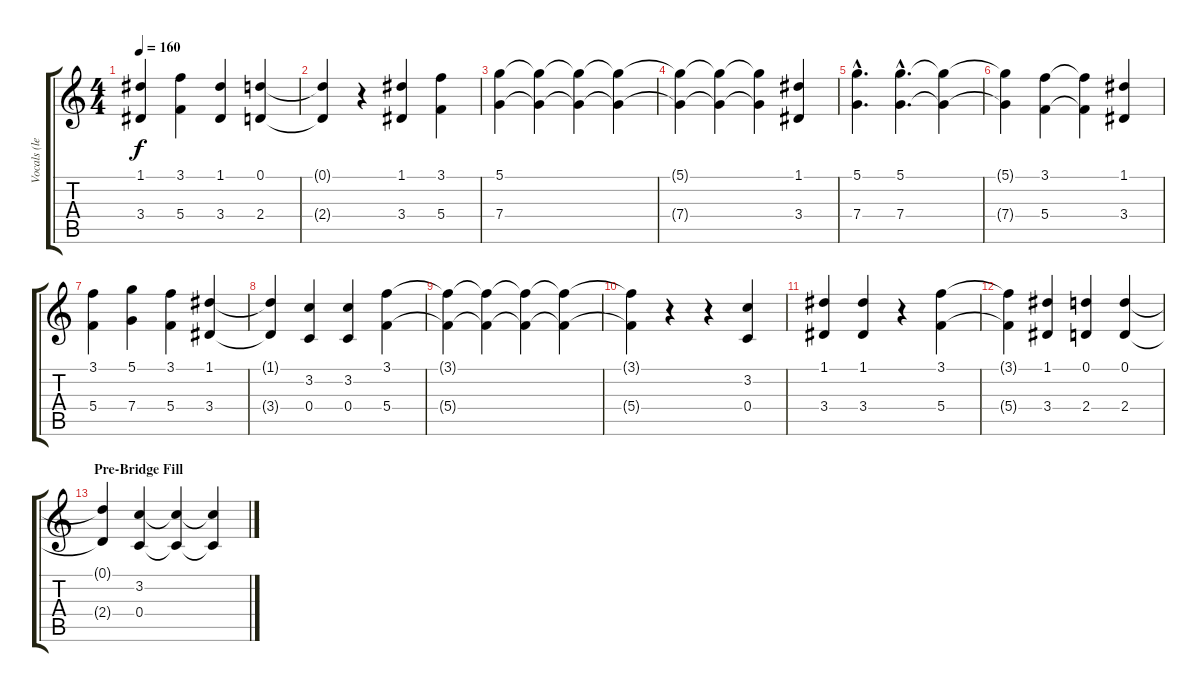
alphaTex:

\track ("Vocals (lead)" "Vocals (le") {instrument stringensemble1}
\staff {score tabs}
\tuning (D5 A4 F4 C4 G3 C3) {hide}
\ts (4 4)
\tempo 160
\clef g2
\ks c
(1.1 3.4).4{dy f} (3.1 5.4).4 (1.1 3.4).4 (0.1 2.4).4 |
(0.1{t} 2.4{t}).4 r.4 (1.1 3.4).4 (3.1 5.4).4 |
(5.1 7.4).4 (5.1{t} 7.4{t}).4 (5.1{t} 7.4{t}).4 (5.1{t} 7.4{t}).4 |
(5.1{t} 7.4{t}).4 (5.1{t} 7.4{t}).4 (5.1{t} 7.4{t}).4 (1.1 3.4).4 |
(5.1{hac} 7.4{hac}).4{d} (5.1{hac} 7.4{hac}).4{d} (5.1{t} 7.4{t}).4 |
(5.1{t} 7.4{t}).4 (3.1 5.4).4 (3.1{t} 5.4{t}).4 (1.1 3.4).4 |
(3.1 5.4).4 (5.1 7.4).4 (3.1 5.4).4 (1.1 3.4).4 |
(1.1{t} 3.4{t}).4 (3.2 0.4).4 (3.2 0.4).4 (3.1 5.4).4 |
(3.1{t} 5.4{t}).4 (3.1{t} 5.4{t}).4 (3.1{t} 5.4{t}).4 (3.1{t} 5.4{t}).4 |
(3.1{t} 5.4{t}).4 r.4 r.4 (3.2 0.4).4 |
(1.1 3.4).4 (1.1 3.4).4 r.4 (3.1 5.4).4 |
(3.1{t} 5.4{t}).4 (1.1 3.4).4 (0.1 2.4).4 (0.1 2.4).4 |
\section ("" "Pre-Bridge Fill")
(0.1{t} 2.4{t}).4 (3.2 0.4).4 (3.2{t} 0.4{t}).4 (3.2{t} 0.4{t}).4
